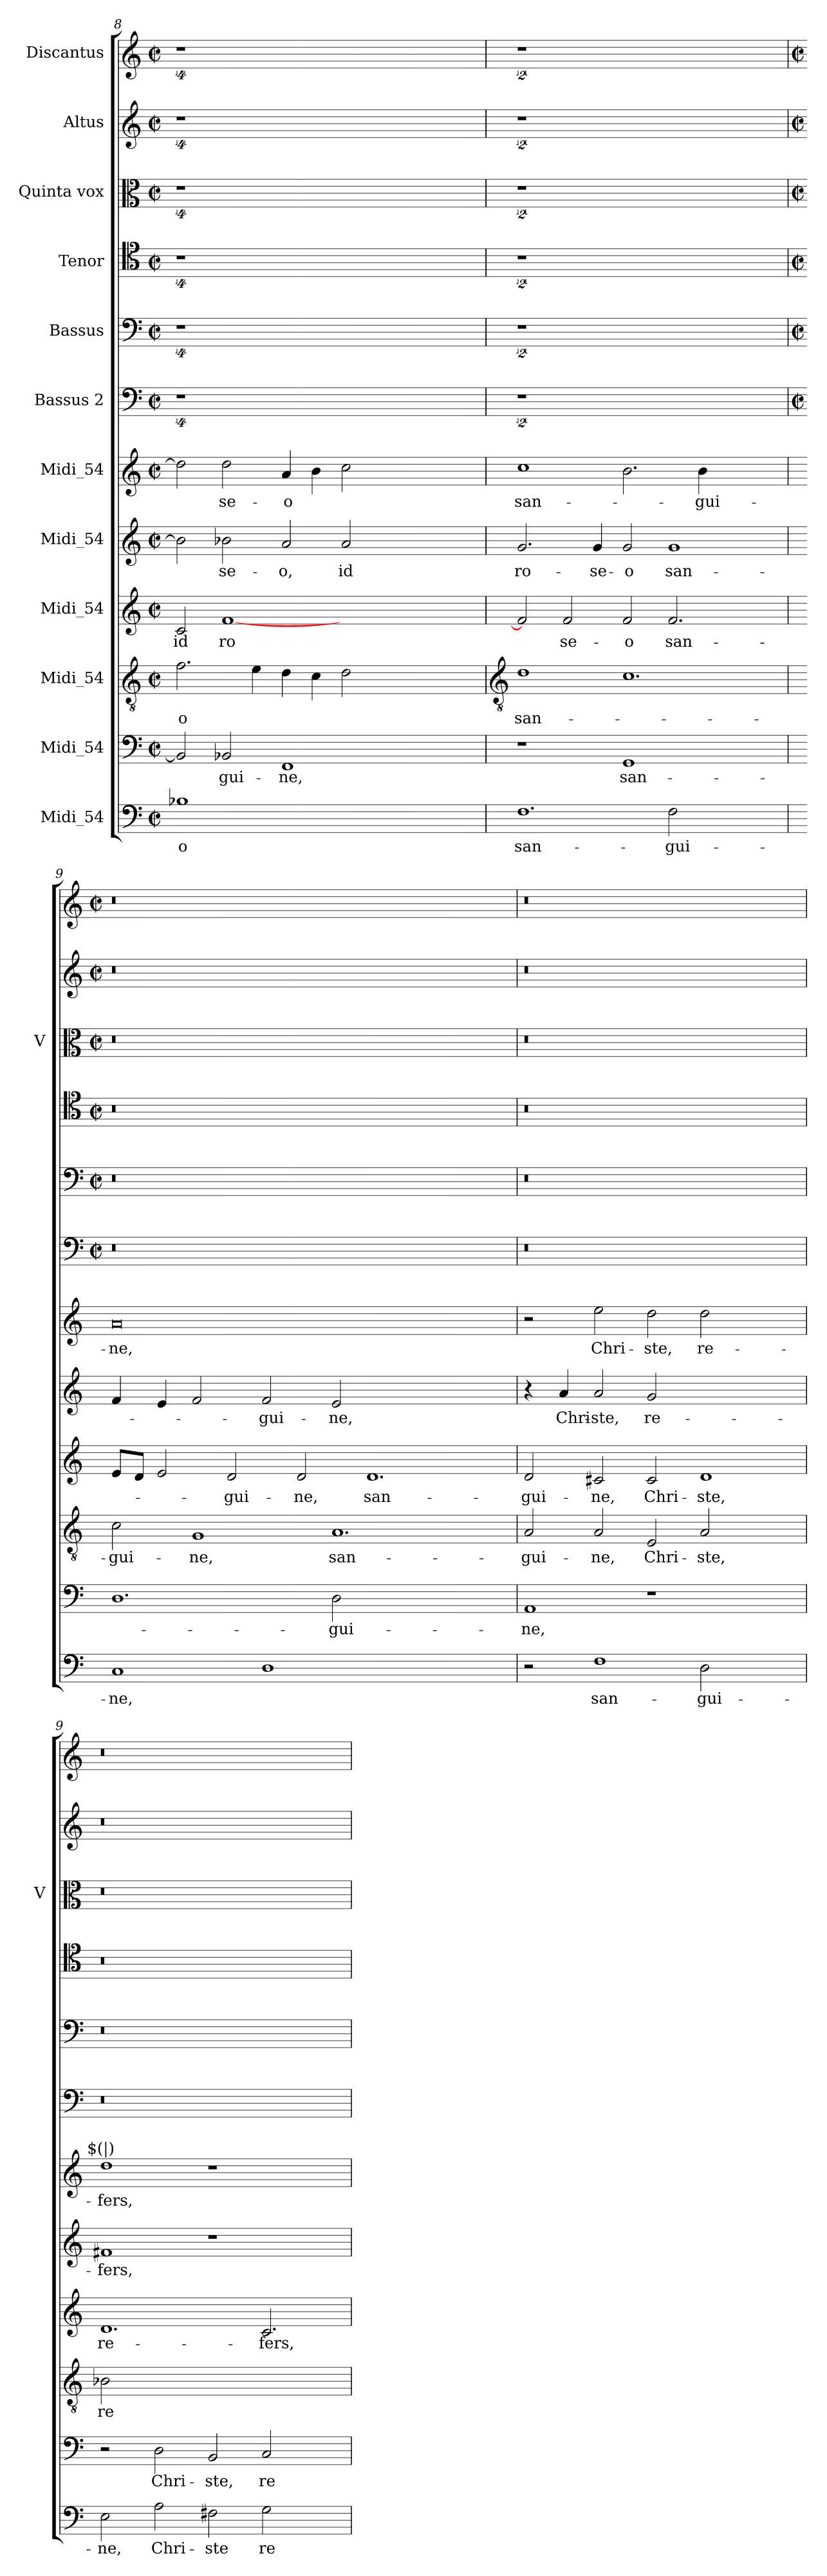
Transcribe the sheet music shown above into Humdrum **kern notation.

**kern	**text	**kern	**text	**kern	**text	**kern	**text	**kern	**text	**kern	**text	**kern	**kern	**kern	**kern	**kern	**kern
*part12	*part12	*part11	*part11	*part10	*part10	*part9	*part9	*part8	*part8	*part7	*part7	*part6	*part5	*part4	*part3	*part2	*part1
*staff12	*staff12	*staff11	*staff11	*staff10	*staff10	*staff9	*staff9	*staff8	*staff8	*staff7	*staff7	*staff6	*staff5	*staff4	*staff3	*staff2	*staff1
*I"Midi_54	*	*I"Midi_54	*	*I"Midi_54	*	*I"Midi_54	*	*I"Midi_54	*	*I"Midi_54	*	*I"Bassus 2	*I"Bassus	*I"Tenor	*I"Quinta vox	*I"Altus	*I"Discantus
*	*	*	*	*	*	*	*	*	*	*	*	*	*	*	*I'V	*	*
!!LO:LB:g=z
*clefF4	*	*clefF4	*	*clefGv2	*	*clefG2	*	*clefG2	*	*clefG2	*	*clefF4	*clefF4	*clefC4	*clefC3	*clefG2	*clefG2
*k[]	*	*k[]	*	*k[]	*	*k[]	*	*k[]	*	*k[]	*	*k[]	*k[]	*k[]	*k[]	*k[]	*k[]
*C:	*	*C:	*	*C:	*	*C:	*	*C:	*	*C:	*	*C:	*C:	*C:	*C:	*C:	*C:
*M4/2	*	*M4/2	*	*M4/2	*	*M4/2	*	*M4/2	*	*M4/2	*	*M4/2	*M4/2	*M4/2	*M4/2	*M4/2	*M4/2
*met(c|)	*	*met(c|)	*	*met(c|)	*	*met(c|)	*	*met(c|)	*	*met(c|)	*	*met(c|)	*met(c|)	*met(c|)	*met(c|)	*met(c|)	*met(c|)
=8	=8	=8	=8	=8	=8	=8	=8	=8	=8	=8	=8	=8	=8	=8	=8	=8	=8
!	!LO:LY:b	!	!LO:LY:b	!	!LO:LY:b	!	!LO:LY:b	!	!LO:LY:b	!	!LO:LY:b	!	!	!	!	!	!
1B-X	-o	2BB-]	--	2.f	-o	2c	id	2b-]	--	2dd]	--	4%13r	4%13r	4%13r	4%13r	4%13r	4%13r
!	!	!	!LO:LY:b	!	!	!	!LO:LY:b	!	!LO:LY:b	!	!LO:LY:b	!	!	!	!	!	!
.	.	2BB-	gui-	.	.	[1f	ro-	2b-	se-	2dd	se-	.	.	.	.	.	.
.	.	.	.	4e	.	.	.	.	.	.	.	.	.	.	.	.	.
!	!	!	!LO:LY:b	!	!	!	!	!	!LO:LY:b	!	!LO:LY:b	!	!	!	!	!	!
0ryy	.	1FF	-ne,	4d	.	.	.	2a	-o,	4a	-o	.	.	.	.	.	.
.	.	.	.	4c	.	.	.	.	.	4b	.	.	.	.	.	.	.
!	!	!	!	!	!	!	!	!	!LO:LY:b	!	!	!	!	!	!	!	!
.	.	.	.	2d	.	1..ryy	.	2a	id	2cc	.	.	.	.	.	.	.
.	.	1ryy	.	1ryy	.	.	.	1ryy	.	1ryy	.	.	.	.	.	.	.
4ryy	.	4ryy	.	4ryy	.	.	.	4ryy	.	4ryy	.	.	.	.	.	.	.
!!LO:LB:g=z
=8	=8	=8	=8	=8	=8	=8	=8	=8	=8	=8	=8	=8	=8	=8	=8	=8	=8
*	*	*	*	*clefGv2	*	*	*	*	*	*	*	*	*	*	*	*	*
!	!LO:LY:b	!	!	!	!LO:LY:b	!	!LO:LY:b	!	!LO:LY:b	!	!LO:LY:b	!	!	!	!	!	!
1.F	san-	1r	.	1d	san-	2f]	--	2.g	ro-	1cc	san-	2%5r	2%5r	2%5r	2%5r	2%5r	2%5r
!	!	!	!	!	!	!	!LO:LY:b	!	!	!	!	!	!	!	!	!	!
.	.	.	.	.	.	2f	se-	.	.	.	.	.	.	.	.	.	.
!	!	!	!	!	!	!	!	!	!LO:LY:b	!	!	!	!	!	!	!	!
.	.	.	.	.	.	.	.	4g	-se-	.	.	.	.	.	.	.	.
!	!	!	!LO:LY:b	!	!	!	!LO:LY:b	!	!LO:LY:b	!	!	!	!	!	!	!	!
.	.	1GG	san-	1.c	.	2f	-o	2g	-o	2.b	.	.	.	.	.	.	.
!	!LO:LY:b	!	!	!	!	!	!LO:LY:b	!	!LO:LY:b	!	!	!	!	!	!	!	!
2F	-gui-	.	.	.	.	2.f	san-	1g	san-	.	.	.	.	.	.	.	.
!	!	!	!	!	!	!	!	!	!	!	!LO:LY:b	!	!	!	!	!	!
.	.	.	.	.	.	.	.	.	.	4b	-gui-	.	.	.	.	.	.
2ryy	.	2ryy	.	.	.	.	.	.	.	2ryy	.	.	.	.	.	.	.
.	.	.	.	.	.	4ryy	.	.	.	.	.	.	.	.	.	.	.
!!LO:LB:g=z
=9	=9	=9	=9	=9	=9	=9	=9	=9	=9	=9	=9	=9	=9	=9	=9	=9	=9
*	*	*	*	*	*	*	*	*	*	*	*	*M4/2	*M4/2	*M4/2	*M4/2	*M4/2	*M4/2
*	*	*	*	*	*	*	*	*	*	*	*	*met(c|)	*met(c|)	*met(c|)	*met(c|)	*met(c|)	*met(c|)
!	!LO:LY:b	!	!	!	!LO:LY:b	!	!	!	!	!	!LO:LY:b	!	!	!	!	!	!
1C	-ne,	1.D	.	2c	-gui-	8eL	.	4f	.	0a	-ne,	0r	0r	0r	0r	0r	0r
.	.	.	.	.	.	8dJ	.	.	.	.	.	.	.	.	.	.	.
.	.	.	.	.	.	2e	.	4e	.	.	.	.	.	.	.	.	.
!	!	!	!	!	!LO:LY:b	!	!	!	!	!	!	!	!	!	!	!	!
.	.	.	.	1G	-ne,	.	.	2f	.	.	.	.	.	.	.	.	.
!	!	!	!	!	!	!	!LO:LY:b	!	!	!	!	!	!	!	!	!	!
.	.	.	.	.	.	2d	-gui-	.	.	.	.	.	.	.	.	.	.
!	!	!	!	!	!	!	!	!	!LO:LY:b	!	!	!	!	!	!	!	!
1D	.	.	.	.	.	.	.	2f	-gui-	.	.	.	.	.	.	.	.
!	!	!	!	!	!	!	!LO:LY:b	!	!	!	!	!	!	!	!	!	!
.	.	.	.	.	.	2d	-ne,	.	.	.	.	.	.	.	.	.	.
!	!	!	!LO:LY:b	!	!LO:LY:b	!	!	!	!LO:LY:b	!	!	!	!	!	!	!	!
.	.	2D	-gui-	1.A	san-	.	.	2e	-ne,	.	.	.	.	.	.	.	.
!	!	!	!	!	!	!	!LO:LY:b	!	!	!	!	!	!	!	!	!	!
.	.	.	.	.	.	1.d	san-	.	.	.	.	.	.	.	.	.	.
1ryy	.	1ryy	.	.	.	.	.	1ryy	.	1ryy	.	1ryy	1ryy	1ryy	1ryy	1ryy	1ryy
4ryy	.	4ryy	.	4ryy	.	.	.	4ryy	.	4ryy	.	4ryy	4ryy	4ryy	4ryy	4ryy	4ryy
=9	=9	=9	=9	=9	=9	=9	=9	=9	=9	=9	=9	=9	=9	=9	=9	=9	=9
!	!	!	!LO:LY:b	!	!LO:LY:b	!	!LO:LY:b	!	!	!	!	!	!	!	!	!	!
2r	.	1AA	-ne,	2A	-gui-	2d	-gui-	4r	.	2r	.	0r	0r	0r	0r	0r	0r
!	!	!	!	!	!	!	!	!	!LO:LY:b	!	!	!	!	!	!	!	!
.	.	.	.	.	.	.	.	4a	Chri-	.	.	.	.	.	.	.	.
!	!LO:LY:b	!	!	!	!LO:LY:b	!	!LO:LY:b	!	!LO:LY:b	!	!LO:LY:b	!	!	!	!	!	!
1F	san-	.	.	2A	-ne,	2c#X	-ne,	2a	-ste,	2ee	Chri-	.	.	.	.	.	.
!	!	!	!	!	!LO:LY:b	!	!LO:LY:b	!	!LO:LY:b	!	!LO:LY:b	!	!	!	!	!	!
.	.	1r	.	2E	Chri-	2c#	Chri-	2g	re-	2dd	-ste,	.	.	.	.	.	.
!	!LO:LY:b	!	!	!	!LO:LY:b	!	!LO:LY:b	!	!	!	!LO:LY:b	!	!	!	!	!	!
2D	-gui-	.	.	2A	-ste,	1d	-ste,	1ryy	.	2dd	re-	.	.	.	.	.	.
2ryy	.	2ryy	.	2ryy	.	.	.	.	.	2ryy	.	2ryy	2ryy	2ryy	2ryy	2ryy	2ryy
!!LO:LB:g=z
=9	=9	=9	=9	=9	=9	=9	=9	=9	=9	=9	=9	=9	=9	=9	=9	=9	=9
!	!	!	!	!	!	!	!	!	!	!LO:TX:a:cj:t=$(|)	!	!	!	!	!	!	!
!	!LO:LY:b	!	!	!	!LO:LY:b	!	!LO:LY:b	!	!LO:LY:b	!	!LO:LY:b	!	!	!	!	!	!
2E	-ne,	2r	.	2B-X	re-	1.d	re-	1f#X	-fers,	1dd	-fers,	0r	0r	0r	0r	0r	0r
!	!LO:LY:b	!	!LO:LY:b	!	!	!	!	!	!	!	!	!	!	!	!	!	!
2A	Chri-	2D	Chri-	1..ryy	.	.	.	.	.	.	.	.	.	.	.	.	.
!	!LO:LY:b	!	!LO:LY:b	!	!	!	!	!	!	!	!	!	!	!	!	!	!
2F#X	-ste	2BB	-ste,	.	.	.	.	1r	.	1r	.	.	.	.	.	.	.
!	!LO:LY:b	!	!LO:LY:b	!	!	!	!LO:LY:b	!	!	!	!	!	!	!	!	!	!
2G	re-	2C	re-	.	.	2.c	-fers,	.	.	.	.	.	.	.	.	.	.
4ryy	.	4ryy	.	.	.	.	.	4ryy	.	4ryy	.	4ryy	4ryy	4ryy	4ryy	4ryy	4ryy
=	=	=	=	=	=	=	=	=	=	=	=	=	=	=	=	=	=
*-	*-	*-	*-	*-	*-	*-	*-	*-	*-	*-	*-	*-	*-	*-	*-	*-	*-
